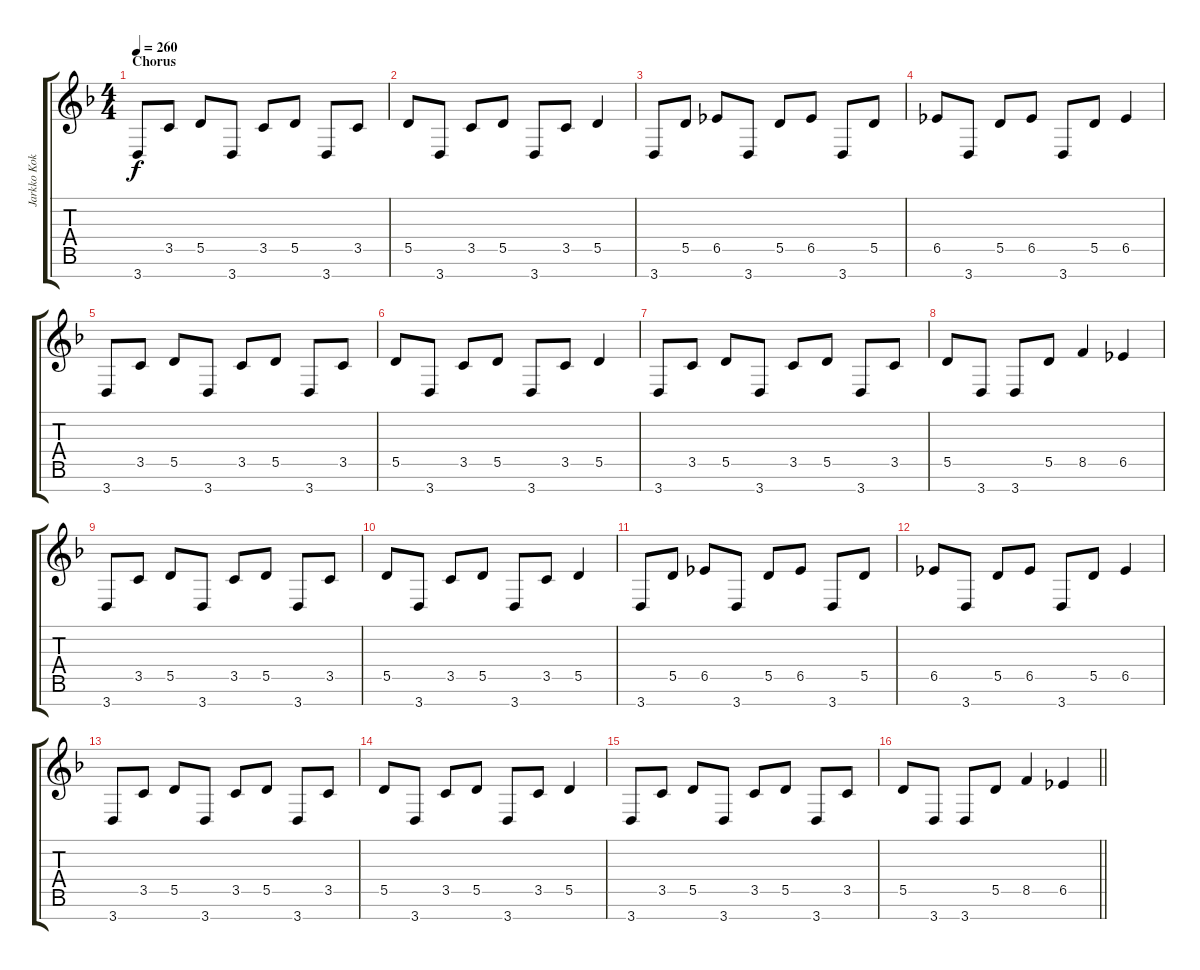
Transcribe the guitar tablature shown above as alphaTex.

\track ("Jarkko Kokko (guitar)" "Jarkko Kok") {instrument distortionguitar}
\staff {score tabs}
\tuning (E4 B3 G3 D3 A2 E2 B1) {hide}
\ts (4 4)
\section ("" "Chorus")
\tempo 260
\clef g2
\ks dminor
3.7.8{dy f} 3.5.8 5.5.8 3.7.8 3.5.8 5.5.8 3.7.8 3.5.8 |
5.5.8 3.7.8 3.5.8 5.5.8 3.7.8 3.5.8 5.5.4 |
3.7.8 5.5.8 6.5.8 3.7.8 5.5.8 6.5.8 3.7.8 5.5.8 |
6.5.8 3.7.8 5.5.8 6.5.8 3.7.8 5.5.8 6.5.4 |
3.7.8 3.5.8 5.5.8 3.7.8 3.5.8 5.5.8 3.7.8 3.5.8 |
5.5.8 3.7.8 3.5.8 5.5.8 3.7.8 3.5.8 5.5.4 |
3.7.8 3.5.8 5.5.8 3.7.8 3.5.8 5.5.8 3.7.8 3.5.8 |
5.5.8 3.7.8 3.7.8 5.5.8 8.5.4 6.5.4 |
3.7.8 3.5.8 5.5.8 3.7.8 3.5.8 5.5.8 3.7.8 3.5.8 |
5.5.8 3.7.8 3.5.8 5.5.8 3.7.8 3.5.8 5.5.4 |
3.7.8 5.5.8 6.5.8 3.7.8 5.5.8 6.5.8 3.7.8 5.5.8 |
6.5.8 3.7.8 5.5.8 6.5.8 3.7.8 5.5.8 6.5.4 |
3.7.8 3.5.8 5.5.8 3.7.8 3.5.8 5.5.8 3.7.8 3.5.8 |
5.5.8 3.7.8 3.5.8 5.5.8 3.7.8 3.5.8 5.5.4 |
3.7.8 3.5.8 5.5.8 3.7.8 3.5.8 5.5.8 3.7.8 3.5.8 |
\barLineRight lightlight
5.5.8 3.7.8 3.7.8 5.5.8 8.5.4 6.5.4
